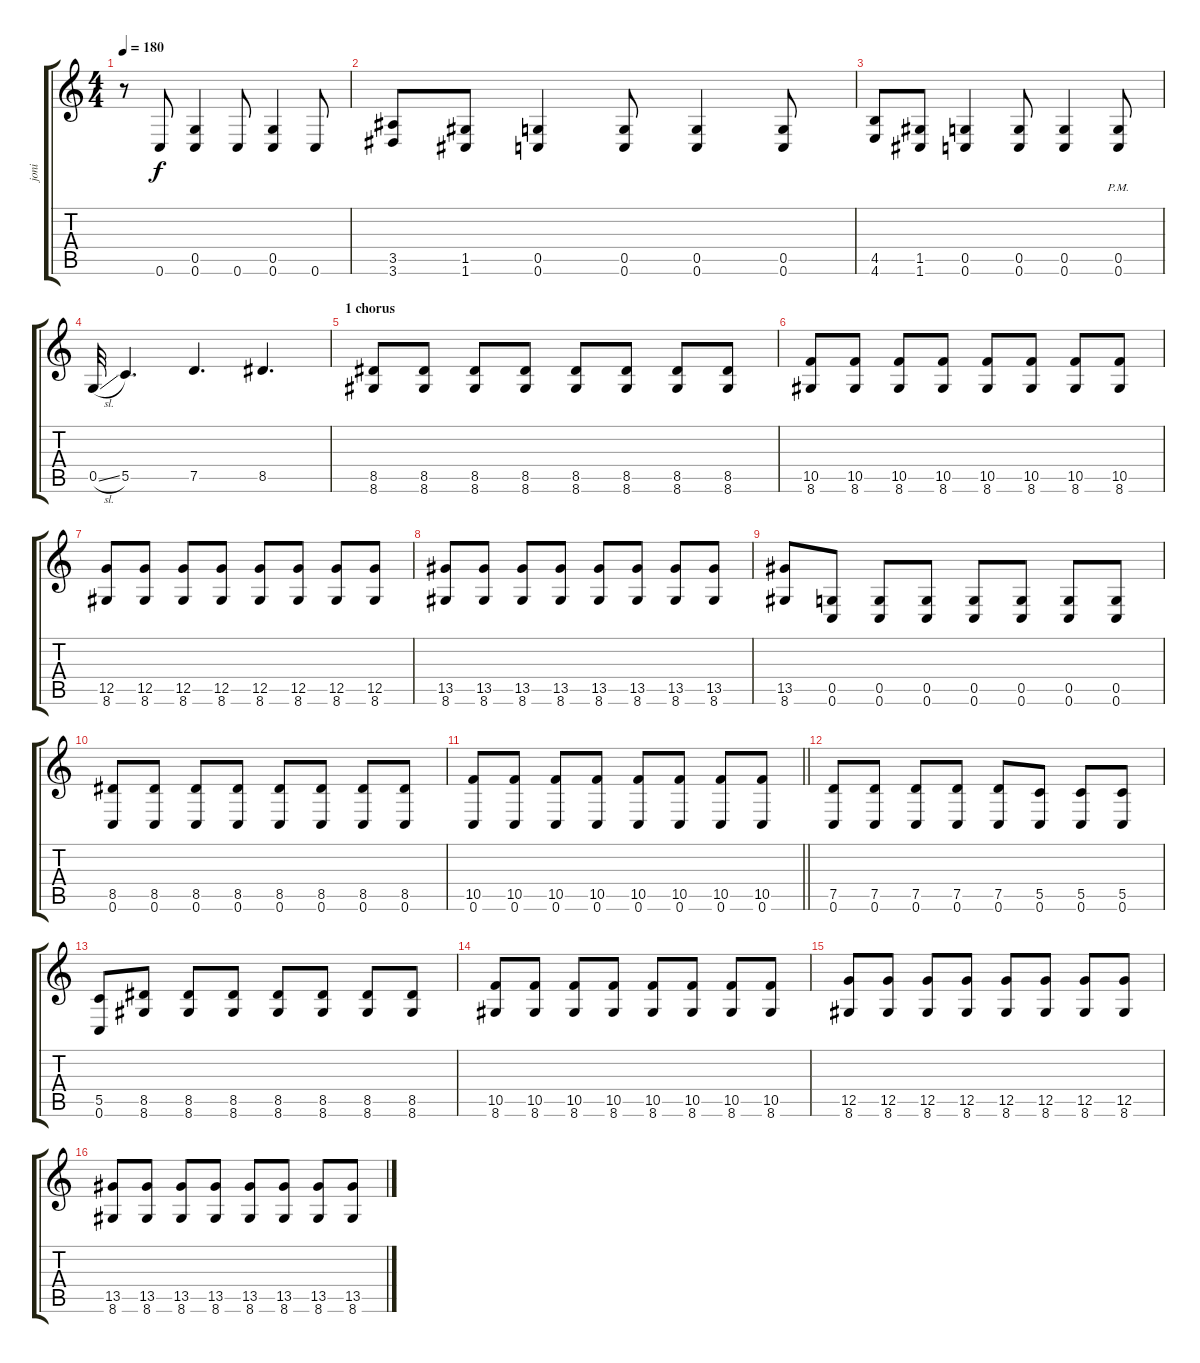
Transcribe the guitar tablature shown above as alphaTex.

\track ("joni" "joni") {instrument distortionguitar}
\staff {score tabs}
\tuning (D4 A3 F3 C3 G2 C2) {hide}
\ts (4 4)
\tempo 180
\clef g2
\ks c
r.8{dy f} 0.6.8 (0.5 0.6).4 0.6.8 (0.5 0.6).4 0.6.8 |
(3.5 3.6).8 (1.5 1.6).8 (0.5 0.6).4 (0.5 0.6).8 (0.5 0.6).4 (0.5 0.6).8 |
(4.5 4.6).8 (1.5 1.6).8 (0.5 0.6).4 (0.5 0.6).8 (0.5 0.6).4 (0.5 0.6{pm}).8 |
0.5{sl}.32 5.5.4{d} 7.5.4{d} 8.5.4{d} |
\section ("" "1 chorus")
(8.5 8.6).8 (8.5 8.6).8 (8.5 8.6).8 (8.5 8.6).8 (8.5 8.6).8 (8.5 8.6).8 (8.5 8.6).8 (8.5 8.6).8 |
(10.5 8.6).8 (10.5 8.6).8 (10.5 8.6).8 (10.5 8.6).8 (10.5 8.6).8 (10.5 8.6).8 (10.5 8.6).8 (10.5 8.6).8 |
(12.5 8.6).8 (12.5 8.6).8 (12.5 8.6).8 (12.5 8.6).8 (12.5 8.6).8 (12.5 8.6).8 (12.5 8.6).8 (12.5 8.6).8 |
(13.5 8.6).8 (13.5 8.6).8 (13.5 8.6).8 (13.5 8.6).8 (13.5 8.6).8 (13.5 8.6).8 (13.5 8.6).8 (13.5 8.6).8 |
(13.5 8.6).8 (0.5 0.6).8 (0.5 0.6).8 (0.5 0.6).8 (0.5 0.6).8 (0.5 0.6).8 (0.5 0.6).8 (0.5 0.6).8 |
(8.5 0.6).8 (8.5 0.6).8 (8.5 0.6).8 (8.5 0.6).8 (8.5 0.6).8 (8.5 0.6).8 (8.5 0.6).8 (8.5 0.6).8 |
\barLineRight lightlight
(10.5 0.6).8 (10.5 0.6).8 (10.5 0.6).8 (10.5 0.6).8 (10.5 0.6).8 (10.5 0.6).8 (10.5 0.6).8 (10.5 0.6).8 |
(7.5 0.6).8 (7.5 0.6).8 (7.5 0.6).8 (7.5 0.6).8 (7.5 0.6).8 (5.5 0.6).8 (5.5 0.6).8 (5.5 0.6).8 |
(5.5 0.6).8 (8.5 8.6).8 (8.5 8.6).8 (8.5 8.6).8 (8.5 8.6).8 (8.5 8.6).8 (8.5 8.6).8 (8.5 8.6).8 |
(10.5 8.6).8 (10.5 8.6).8 (10.5 8.6).8 (10.5 8.6).8 (10.5 8.6).8 (10.5 8.6).8 (10.5 8.6).8 (10.5 8.6).8 |
(12.5 8.6).8 (12.5 8.6).8 (12.5 8.6).8 (12.5 8.6).8 (12.5 8.6).8 (12.5 8.6).8 (12.5 8.6).8 (12.5 8.6).8 |
(13.5 8.6).8 (13.5 8.6).8 (13.5 8.6).8 (13.5 8.6).8 (13.5 8.6).8 (13.5 8.6).8 (13.5 8.6).8 (13.5 8.6).8
